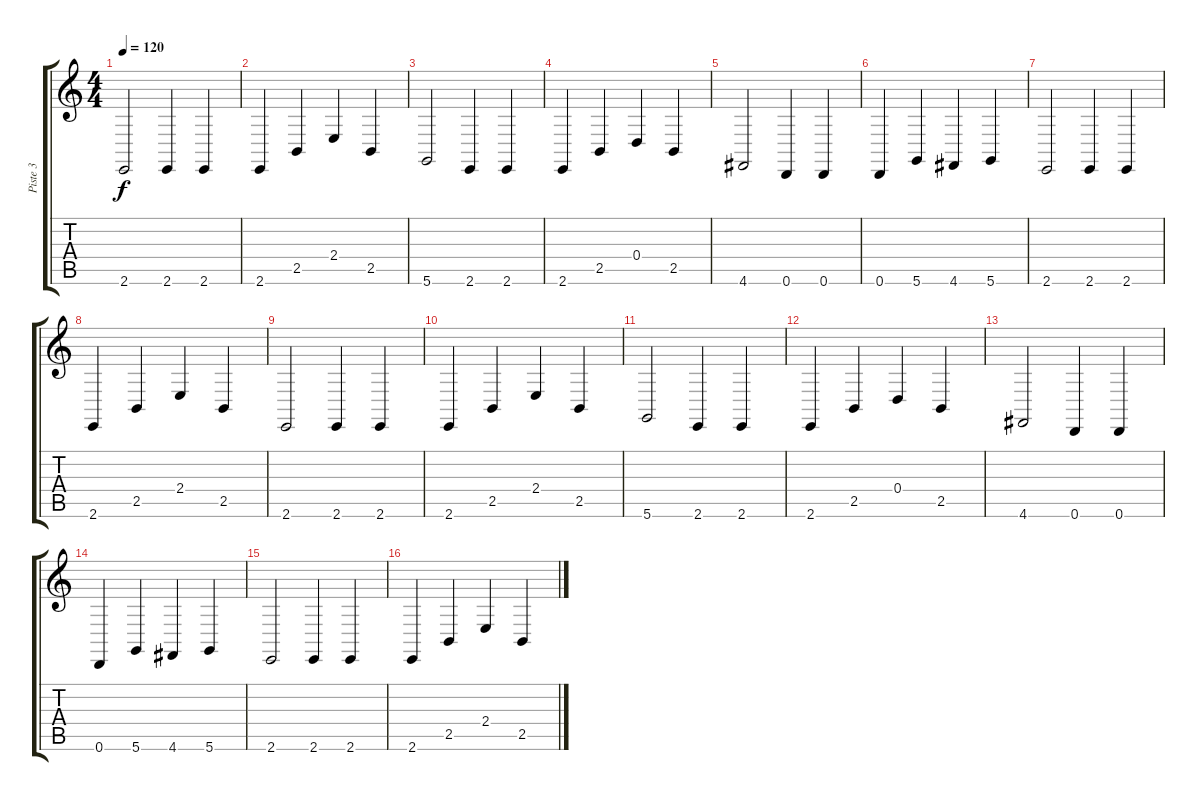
\track ("Piste 3" "Piste 3") {instrument pizzicatostrings}
\staff {score tabs}
\tuning (E4 B3 G3 D3 A2 D2) {hide}
\ts (4 4)
\tempo 120
\clef g2
\ks c
2.6.2{dy f} 2.6.4 2.6.4 |
2.6.4 2.5.4 2.4.4 2.5.4 |
5.6.2 2.6.4 2.6.4 |
2.6.4 2.5.4 0.4.4 2.5.4 |
4.6.2 0.6.4 0.6.4 |
0.6.4 5.6.4 4.6.4 5.6.4 |
2.6.2 2.6.4 2.6.4 |
2.6.4 2.5.4 2.4.4 2.5.4 |
2.6.2 2.6.4 2.6.4 |
2.6.4 2.5.4 2.4.4 2.5.4 |
5.6.2 2.6.4 2.6.4 |
2.6.4 2.5.4 0.4.4 2.5.4 |
4.6.2 0.6.4 0.6.4 |
0.6.4 5.6.4 4.6.4 5.6.4 |
2.6.2 2.6.4 2.6.4 |
2.6.4 2.5.4 2.4.4 2.5.4
